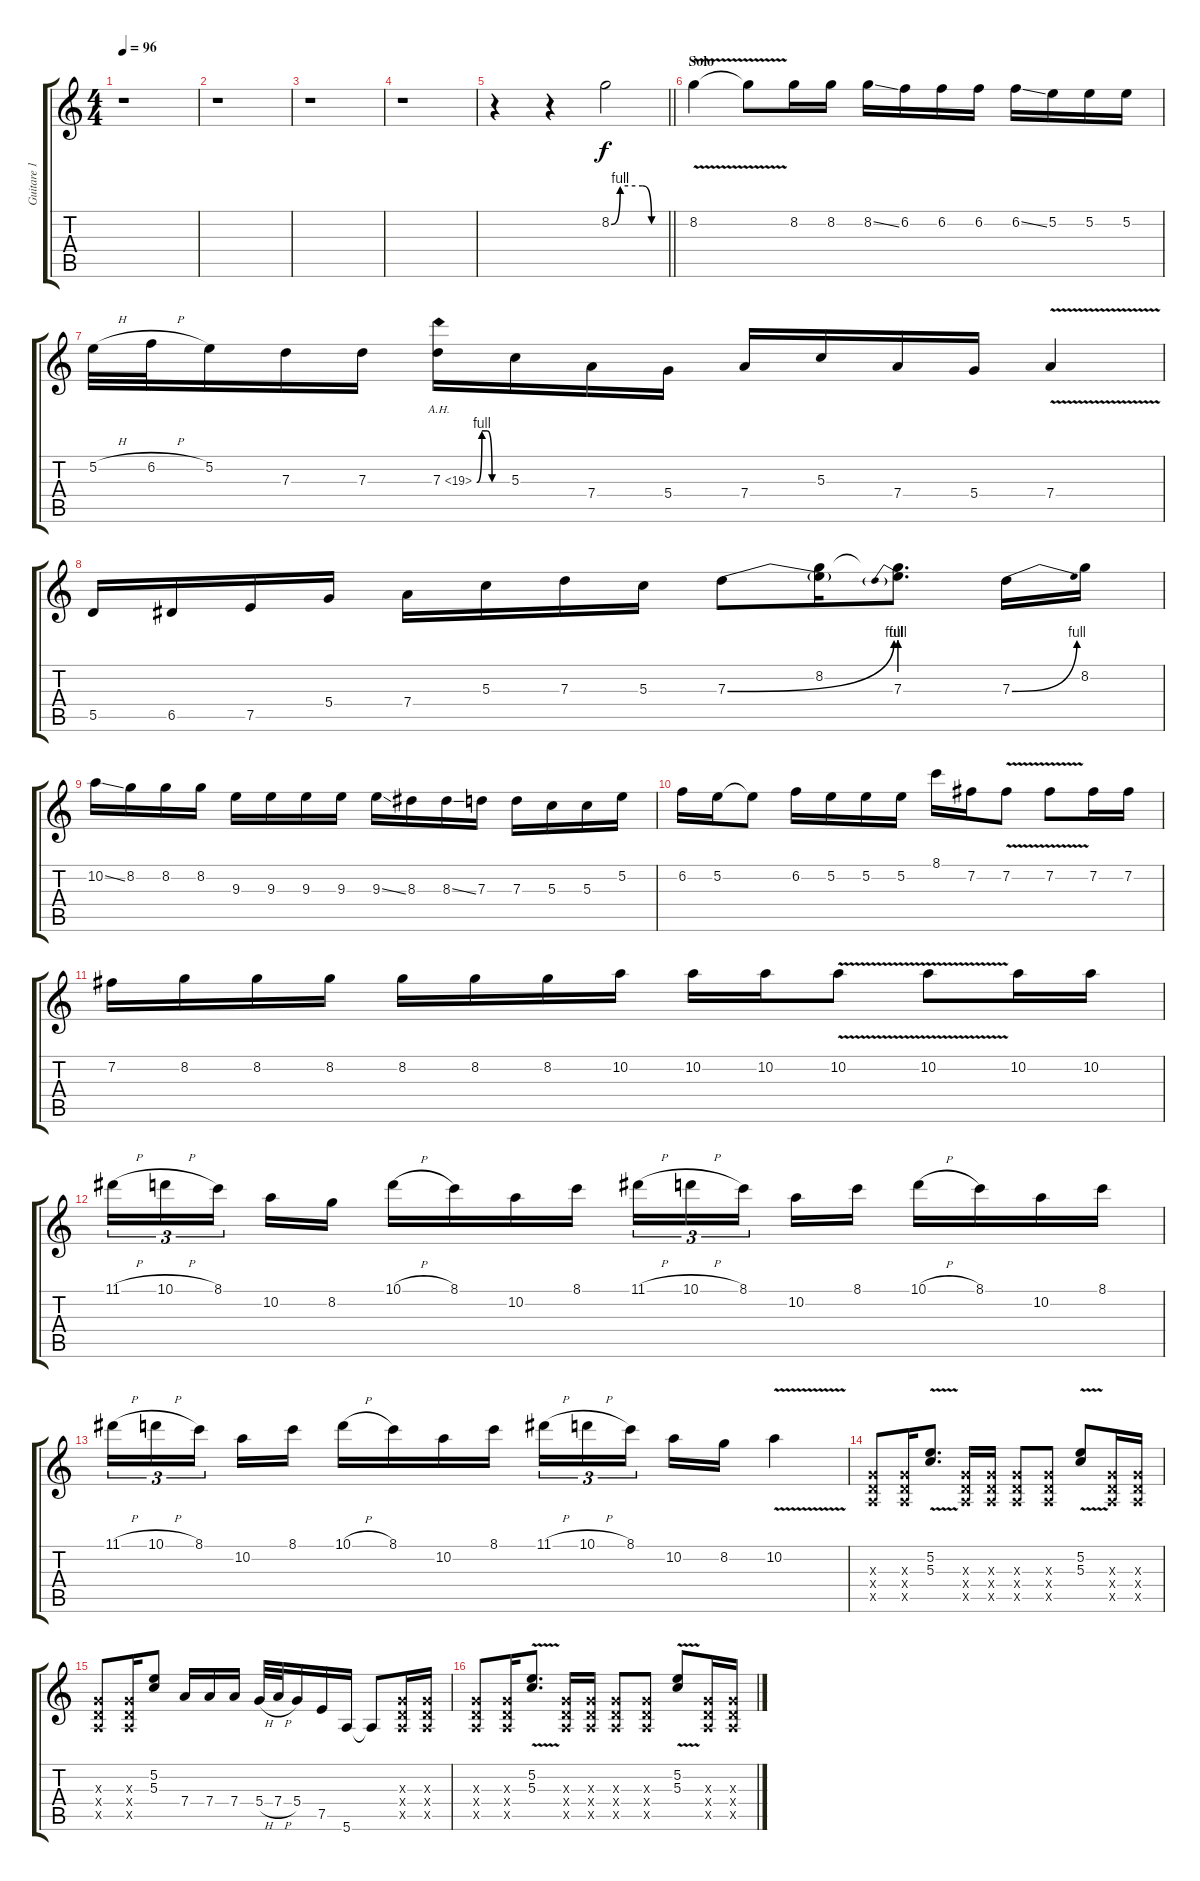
\track ("Guitare 1 (saturée)" "Guitare 1 ") {instrument distortionguitar}
\staff {score tabs}
\tuning (E4 B3 G3 D3 A2 E2) {hide}
\ts (4 4)
\tempo 96
\clef g2
\ks c
r.1{dy f} |
r.1 |
r.1 |
r.1 |
\barLineRight lightlight
r.4 r.4 8.2{be (custom 0 0 10 4 35 4 45 0 60 0)}.2 |
\section ("" "Solo")
8.2{v}.4 8.2{t}.8 8.2.16 8.2.16 8.2{ss}.16 6.2.16 6.2.16 6.2.16 6.2{ss}.16 5.2.16 5.2.16 5.2.16 |
5.2{h}.32 6.2{h}.32 5.2.16 7.3.16 7.3.16 7.3{be (custom 0 0 10 4 20 4 30 0 60 0) ah 12}.16 5.3.16 7.4.16 5.4.16 7.4.16 5.3.16 7.4.16 5.4.16 7.4{v}.4 |
5.5.16 6.5.16 7.5.16 5.4.16 7.4.16 5.3.16 7.3.16 5.3.16 7.3{be (bend 0 0 60 4)}.8 (8.2 7.3{t}).16 (8.2{t} 7.3{be (prebend 0 4 60 4)}).8{d} 7.3{be (bend 0 0 60 4)}.16 8.2.16 |
10.2{ss}.16 8.2.16 8.2.16 8.2.16 9.3.16 9.3.16 9.3.16 9.3.16 9.3{ss}.16 8.3.16 8.3{ss}.16 7.3.16 7.3.16 5.3.16 5.3.16 5.2.16 |
6.2.16 5.2.16 5.2{t}.8 6.2.16 5.2.16 5.2.16 5.2.16 8.1.16 7.2.16 7.2{v}.8 7.2{v}.8 7.2.16 7.2.16 |
7.2.16 8.2.16 8.2.16 8.2.16 8.2.16 8.2.16 8.2.16 10.2.16 10.2.16 10.2.16 10.2{v}.8 10.2{v}.8 10.2.16 10.2.16 |
11.1{h}.16{tu (3 2)} 10.1{h}.16{tu (3 2)} 8.1.16{tu (3 2) beam splitsecondary} 10.2.16 8.2.16 10.1{h}.16 8.1.16 10.2.16 8.1.16 11.1{h}.16{tu (3 2)} 10.1{h}.16{tu (3 2)} 8.1.16{tu (3 2) beam splitsecondary} 10.2.16 8.1.16 10.1{h}.16 8.1.16 10.2.16 8.1.16 |
11.1{h}.16{tu (3 2)} 10.1{h}.16{tu (3 2)} 8.1.16{tu (3 2) beam splitsecondary} 10.2.16 8.1.16 10.1{h}.16 8.1.16 10.2.16 8.1.16 11.1{h}.16{tu (3 2)} 10.1{h}.16{tu (3 2)} 8.1.16{tu (3 2) beam splitsecondary} 10.2.16 8.2.16 10.2{v}.4 |
(0.3{x} 0.4{x} 0.5{x}).8 (0.3{x} 0.4{x} 0.5{x}).16 (5.2{v} 5.3{v}).8{d} (0.3{x} 0.4{x} 0.5{x}).16 (0.3{x} 0.4{x} 0.5{x}).16 (0.3{x} 0.4{x} 0.5{x}).8 (0.3{x} 0.4{x} 0.5{x}).8 (5.2{v} 5.3{v}).8 (0.3{x} 0.4{x} 0.5{x}).16 (0.3{x} 0.4{x} 0.5{x}).16 |
(0.3{x} 0.4{x} 0.5{x}).8 (0.3{x} 0.4{x} 0.5{x}).16 (5.2 5.3).8 7.4.16 7.4.16 7.4.16 5.4{h}.32 7.4{h}.32 5.4.16 7.5.16 5.6.16 5.6{t}.8 (0.3{x} 0.4{x} 0.5{x}).16 (0.3{x} 0.4{x} 0.5{x}).16 |
(0.3{x} 0.4{x} 0.5{x}).8 (0.3{x} 0.4{x} 0.5{x}).16 (5.2{v} 5.3{v}).8{d} (0.3{x} 0.4{x} 0.5{x}).16 (0.3{x} 0.4{x} 0.5{x}).16 (0.3{x} 0.4{x} 0.5{x}).8 (0.3{x} 0.4{x} 0.5{x}).8 (5.2{v} 5.3{v}).8 (0.3{x} 0.4{x} 0.5{x}).16 (0.3{x} 0.4{x} 0.5{x}).16
